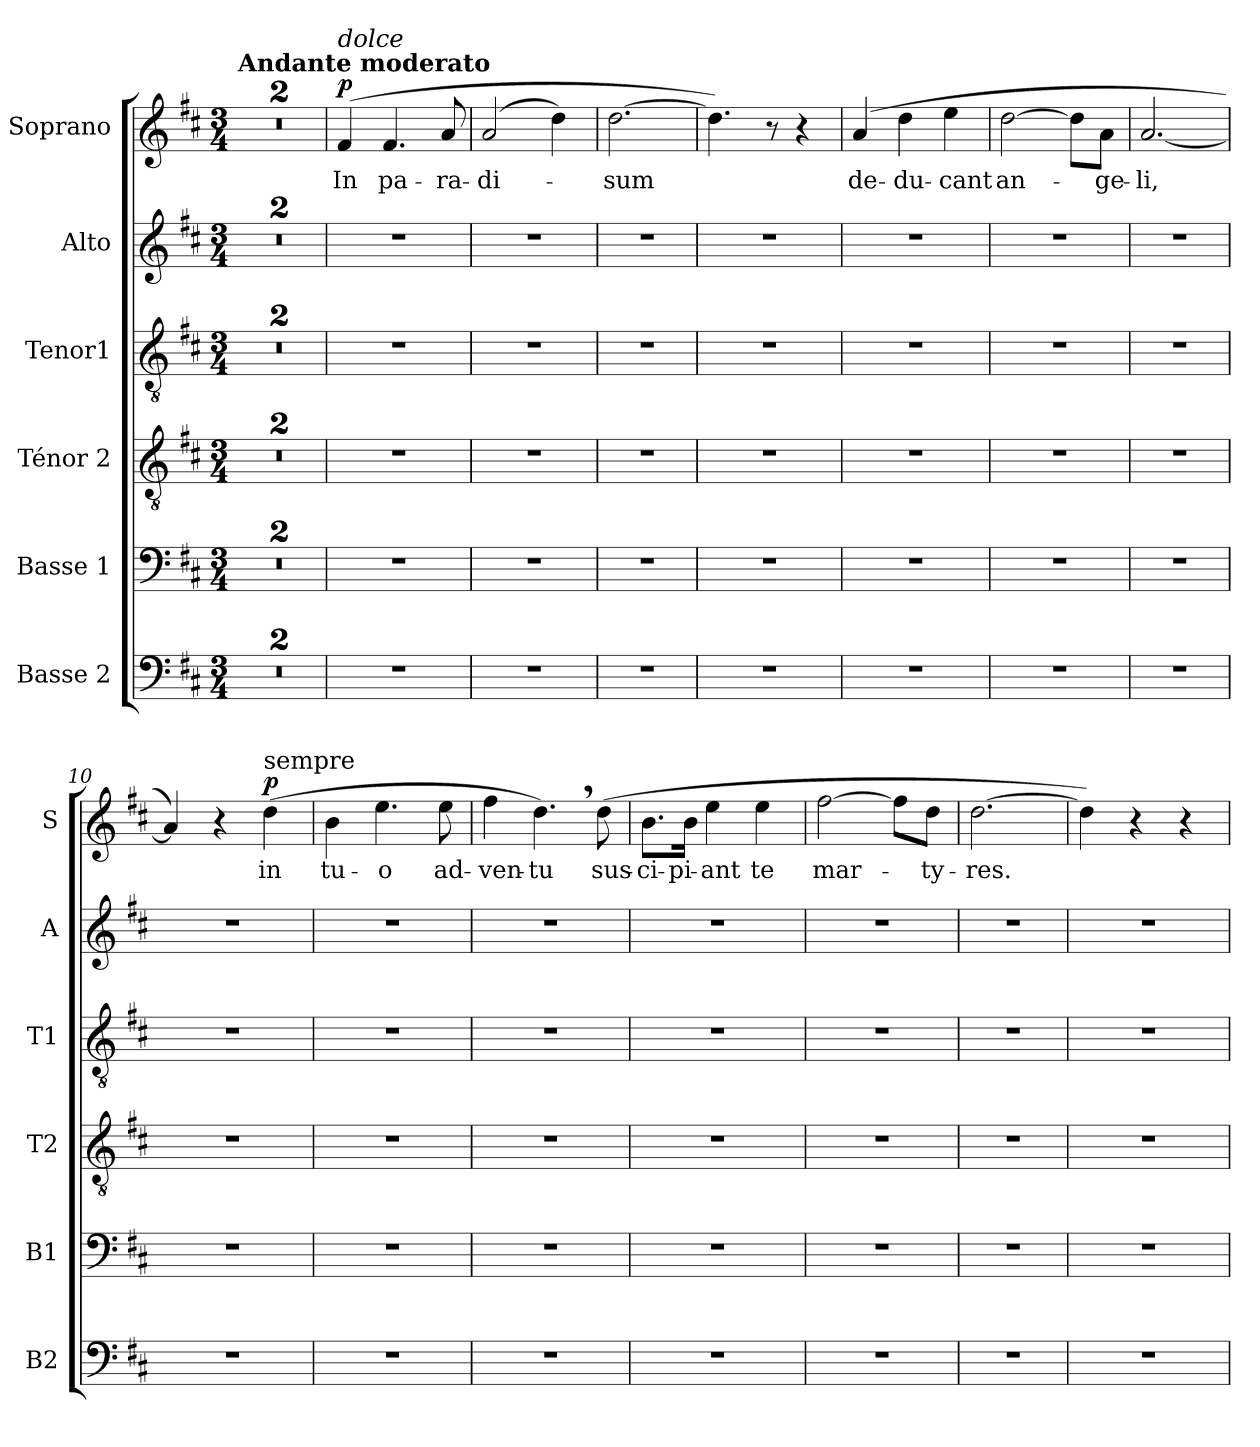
**kern	**kern	**kern	**kern	**kern	**kern	**text	**dynam
*part6	*part5	*part4	*part3	*part2	*part1	*part1	*part1
*staff6	*staff5	*staff4	*staff3	*staff2	*staff1	*staff1	*staff1
*I"Basse 2	*I"Basse 1	*I"Ténor 2	*I"Tenor1	*I"Alto	*I"Soprano	*	*
*I'B2	*I'B1	*I'T2	*I'T1	*I'A	*I'S	*	*
*clefF4	*clefF4	*clefGv2	*clefGv2	*clefG2	*clefG2	*	*
*k[f#c#]	*k[f#c#]	*k[f#c#]	*k[f#c#]	*k[f#c#]	*k[f#c#]	*	*
*D:	*D:	*D:	*D:	*D:	*D:	*	*
*M3/4	*M3/4	*M3/4	*M3/4	*M3/4	*M3/4	*	*
*MM58	*MM58	*MM58	*MM58	*MM58	*MM58	*	*
=1	=1	=1	=1	=1	=1	=1	=1
!	!	!	!	!	!LO:TX:a:B:t=Andante moderato	!	!
2.r	2.r	2.r	2.r	2.r	2.r	.	.
=2	=2	=2	=2	=2	=2	=2	=2
2.r	2.r	2.r	2.r	2.r	2.r	.	.
=3	=3	=3	=3	=3	=3	=3	=3
!	!	!	!	!	!LO:TX:a:i:t=dolce	!	!
!	!	!	!	!	!	!LO:LY:b	!LO:DY:a
2.r	2.r	2.r	2.r	2.r	(>4f#/	In	p
!	!	!	!	!	!	!LO:LY:b	!
.	.	.	.	.	4.f#/	pa-	.
!	!	!	!	!	!	!LO:LY:b	!
.	.	.	.	.	8a/	-ra-	.
=4	=4	=4	=4	=4	=4	=4	=4
!	!	!	!	!	!	!LO:LY:b	!
2.r	2.r	2.r	2.r	2.r	(>2a/	-di-	.
.	.	.	.	.	4dd\)	.	.
=5	=5	=5	=5	=5	=5	=5	=5
!	!	!	!	!	!	!LO:LY:b	!
2.r	2.r	2.r	2.r	2.r	[2.dd\	-sum	.
=6	=6	=6	=6	=6	=6	=6	=6
2.r	2.r	2.r	2.r	2.r	4.dd\])	.	.
.	.	.	.	.	8r	.	.
.	.	.	.	.	4r	.	.
=7	=7	=7	=7	=7	=7	=7	=7
!	!	!	!	!	!	!LO:LY:b	!
2.r	2.r	2.r	2.r	2.r	(>4a/	de-	.
!	!	!	!	!	!	!LO:LY:b	!
.	.	.	.	.	4dd\	-du-	.
!	!	!	!	!	!	!LO:LY:b	!
.	.	.	.	.	4ee\	-cant	.
=8	=8	=8	=8	=8	=8	=8	=8
!	!	!	!	!	!	!LO:LY:b	!
2.r	2.r	2.r	2.r	2.r	[2dd\	an-	.
.	.	.	.	.	8dd\L]	.	.
!	!	!	!	!	!	!LO:LY:b	!
.	.	.	.	.	8a\J	-ge-	.
=9	=9	=9	=9	=9	=9	=9	=9
!	!	!	!	!	!	!LO:LY:b	!
2.r	2.r	2.r	2.r	2.r	[2.a/	-li,	.
=10	=10	=10	=10	=10	=10	=10	=10
2.r	2.r	2.r	2.r	2.r	4a/])	.	.
.	.	.	.	.	4r	.	.
!	!	!	!	!	!LO:TX:a:t=sempre	!	!
!	!	!	!	!	!	!LO:LY:b	!LO:DY:a
.	.	.	.	.	(>4dd\	in	p
=11	=11	=11	=11	=11	=11	=11	=11
!	!	!	!	!	!	!LO:LY:b	!
2.r	2.r	2.r	2.r	2.r	4b\	tu-	.
!	!	!	!	!	!	!LO:LY:b	!
.	.	.	.	.	4.ee\	-o	.
!	!	!	!	!	!	!LO:LY:b	!
.	.	.	.	.	8ee\	ad-	.
=12	=12	=12	=12	=12	=12	=12	=12
!	!	!	!	!	!	!LO:LY:b	!
2.r	2.r	2.r	2.r	2.r	4ff#\	-ven-	.
!	!	!	!	!	!	!LO:LY:b	!
.	.	.	.	.	4.dd,\)	-tu	.
!	!	!	!	!	!	!LO:LY:b	!
.	.	.	.	.	(>8dd\	sus-	.
!!LO:LB:g=z
=13	=13	=13	=13	=13	=13	=13	=13
!	!	!	!	!	!	!LO:LY:b	!
2.r	2.r	2.r	2.r	2.r	8.b\L	-ci-	.
!	!	!	!	!	!	!LO:LY:b	!
.	.	.	.	.	16b\Jk	-pi-	.
!	!	!	!	!	!	!LO:LY:b	!
.	.	.	.	.	4ee\	-ant	.
!	!	!	!	!	!	!LO:LY:b	!
.	.	.	.	.	4ee\	te	.
=14	=14	=14	=14	=14	=14	=14	=14
!	!	!	!	!	!	!LO:LY:b	!
2.r	2.r	2.r	2.r	2.r	[2ff#\	mar-	.
.	.	.	.	.	8ff#\L]	.	.
!	!	!	!	!	!	!LO:LY:b	!
.	.	.	.	.	8dd\J	-ty-	.
=15	=15	=15	=15	=15	=15	=15	=15
!	!	!	!	!	!	!LO:LY:b	!
2.r	2.r	2.r	2.r	2.r	[2.dd\	-res.	.
=16	=16	=16	=16	=16	=16	=16	=16
2.r	2.r	2.r	2.r	2.r	4dd\])	.	.
.	.	.	.	.	4r	.	.
.	.	.	.	.	4r	.	.
=	=	=	=	=	=	=	=
*-	*-	*-	*-	*-	*-	*-	*-
